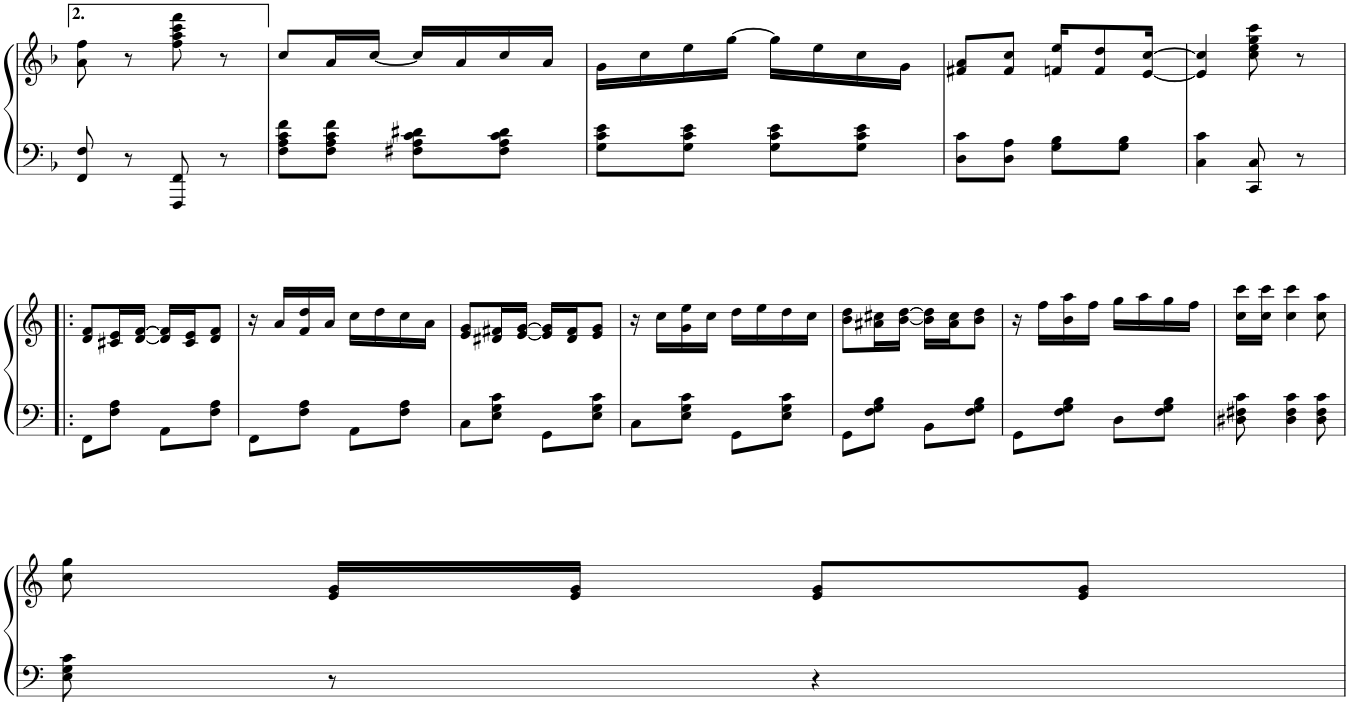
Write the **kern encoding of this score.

**kern	**kern
*part1	*part1
*staff2	*staff1
*I"Piano	*
*I'Pno	*
!!LO:PB:g=z
*clefF4	*clefG2
*k[b-]	*k[b-]
*M2/4	*M2/4
=68X3	=68X3
8FF/ 8F/	8a\ 8ff\
8r	8r
8FFF/ 8FF/	8ff\ 8aa\ 8ccc\ 8fff\
8r	8r
=69	=69
*k[]	*k[]
8F\ 8A\ 8c\ 8f\L	8cc/L
8F\ 8A\ 8c\ 8f\J	16a/L
.	[<16cc/JJ
8F#X\ 8A\ 8c\ 8d#X\L	16cc/LL]
.	16a/
8F#\ 8A\ 8c\ 8d#\J	16cc/
.	16a/JJ
=70	=70
8G\ 8c\ 8e\L	16g\LL
.	16cc\
8G\ 8c\ 8e\J	16ee\
.	[16gg\JJ
8G\ 8c\ 8e\L	16gg\LL]
.	16ee\
8G\ 8c\ 8e\J	16cc\
.	16g\JJ
=71	=71
8D\ 8c\L	8f#X/ 8a/L
8D\ 8A\J	8f#/ 8cc/J
8G\ 8B\L	16fn/ 16ee/KL
.	8f/ 8dd/
8G\ 8B\J	.
.	[16e/ [>16cc/Jk
=72	=72
4C\ 4c\	4e/] 4cc/]
8CC/ 8C/	8cc\ 8ee\ 8gg\ 8ccc\
8r	8r
!!LO:LB:g=z
=73!|:	=73!|:
8FF\L	8d/ 8f/L
8F\ 8A\J	16c#X/ 16e/L
.	[16d/ [>16f/JJ
8AA\L	16d/] 16f/]LL
.	16c#/ 16e/J
8F\ 8A\J	8d/ 8f/J
=74	=74
8FF\L	16r
.	16a/LL
8F\ 8A\J	16f/ 16dd/
.	16a/JJ
8AA\L	16cc\LL
.	16dd\
8F\ 8A\J	16cc\
.	16a\JJ
=75	=75
8C\L	8e/ 8g/L
8E\ 8G\ 8c\J	16d#X/ 16f#X/L
.	[16e/ [>16g/JJ
8GG\L	16e/] 16g/]LL
.	16d#/ 16f#/J
8E\ 8G\ 8c\J	8e/ 8g/J
=76	=76
8C\L	16r
.	16cc\LL
8E\ 8G\ 8c\J	16g\ 16ee\
.	16cc\JJ
8GG\L	16dd\LL
.	16ee\
8E\ 8G\ 8c\J	16dd\
.	16cc\JJ
=77	=77
8GG\L	8b\ 8dd\L
8F\ 8G\ 8B\J	16a#X\ 16cc#X\L
.	[<16b\ [16dd\JJ
8BB\L	16b\] 16dd\]LL
.	16a#\ 16cc#\J
8F\ 8G\ 8B\J	8b\ 8dd\J
=78	=78
8GG\L	16r
.	16ff\LL
8F\ 8G\ 8B\J	16b\ 16aa\
.	16ff\JJ
8D\L	16gg\LL
.	16aa\
8F\ 8G\ 8B\J	16gg\
.	16ff\JJ
=79	=79
8D#X\ 8F#X\ 8c\	16cc\ 16ccc\LL
.	16cc\ 16ccc\JJ
4D#\ 4F#\ 4c\	4cc\ 4ccc\
8D#\ 8F#\ 8c\	8cc\ 8aa\
!!LO:LB:g=z
=80	=80
8E\ 8G\ 8c\	8cc\ 8gg\
8r	16e/ 16g/LL
.	16e/ 16g/JJ
4r	8e/ 8g/L
.	8e/ 8g/J
=	=
*-	*-
